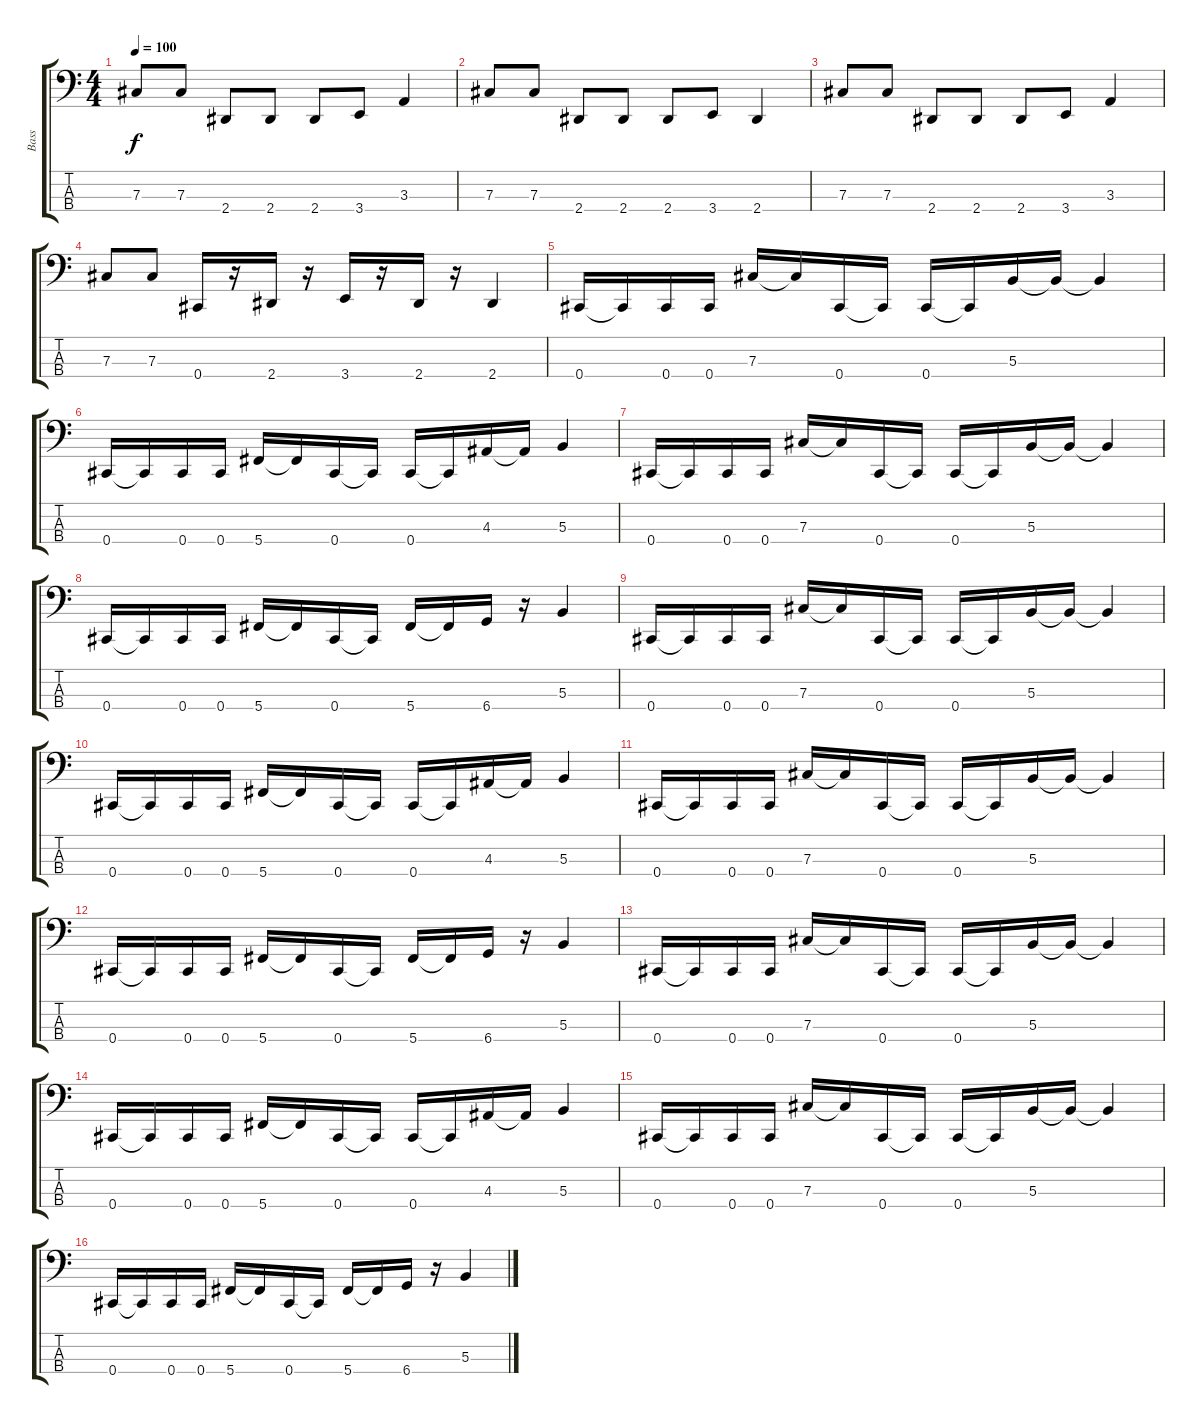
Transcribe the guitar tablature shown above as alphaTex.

\track ("Bass" "Bass") {instrument electricbasspick}
\staff {score tabs}
\tuning (E2 B1 Gb1 Db1) {hide}
\ts (4 4)
\tempo 100
\clef f4
\ks c
7.3.8{dy f} 7.3.8 2.4.8 2.4.8 2.4.8 3.4.8 3.3.4 |
7.3.8 7.3.8 2.4.8 2.4.8 2.4.8 3.4.8 2.4.4 |
7.3.8 7.3.8 2.4.8 2.4.8 2.4.8 3.4.8 3.3.4 |
7.3.8 7.3.8 0.4.16 r.16 2.4.16 r.16 3.4.16 r.16 2.4.16 r.16 2.4.4 |
0.4.16 0.4{t}.16 0.4.16 0.4.16 7.3.16 7.3{t}.16 0.4.16 0.4{t}.16 0.4.16 0.4{t}.16 5.3.16 5.3{t}.16 5.3{t}.4 |
0.4.16 0.4{t}.16 0.4.16 0.4.16 5.4.16 5.4{t}.16 0.4.16 0.4{t}.16 0.4.16 0.4{t}.16 4.3.16 4.3{t}.16 5.3.4 |
0.4.16 0.4{t}.16 0.4.16 0.4.16 7.3.16 7.3{t}.16 0.4.16 0.4{t}.16 0.4.16 0.4{t}.16 5.3.16 5.3{t}.16 5.3{t}.4 |
0.4.16 0.4{t}.16 0.4.16 0.4.16 5.4.16 5.4{t}.16 0.4.16 0.4{t}.16 5.4.16 5.4{t}.16 6.4.16 r.16 5.3.4 |
0.4.16 0.4{t}.16 0.4.16 0.4.16 7.3.16 7.3{t}.16 0.4.16 0.4{t}.16 0.4.16 0.4{t}.16 5.3.16 5.3{t}.16 5.3{t}.4 |
0.4.16 0.4{t}.16 0.4.16 0.4.16 5.4.16 5.4{t}.16 0.4.16 0.4{t}.16 0.4.16 0.4{t}.16 4.3.16 4.3{t}.16 5.3.4 |
0.4.16 0.4{t}.16 0.4.16 0.4.16 7.3.16 7.3{t}.16 0.4.16 0.4{t}.16 0.4.16 0.4{t}.16 5.3.16 5.3{t}.16 5.3{t}.4 |
0.4.16 0.4{t}.16 0.4.16 0.4.16 5.4.16 5.4{t}.16 0.4.16 0.4{t}.16 5.4.16 5.4{t}.16 6.4.16 r.16 5.3.4 |
0.4.16 0.4{t}.16 0.4.16 0.4.16 7.3.16 7.3{t}.16 0.4.16 0.4{t}.16 0.4.16 0.4{t}.16 5.3.16 5.3{t}.16 5.3{t}.4 |
0.4.16 0.4{t}.16 0.4.16 0.4.16 5.4.16 5.4{t}.16 0.4.16 0.4{t}.16 0.4.16 0.4{t}.16 4.3.16 4.3{t}.16 5.3.4 |
0.4.16 0.4{t}.16 0.4.16 0.4.16 7.3.16 7.3{t}.16 0.4.16 0.4{t}.16 0.4.16 0.4{t}.16 5.3.16 5.3{t}.16 5.3{t}.4 |
0.4.16 0.4{t}.16 0.4.16 0.4.16 5.4.16 5.4{t}.16 0.4.16 0.4{t}.16 5.4.16 5.4{t}.16 6.4.16 r.16 5.3.4
